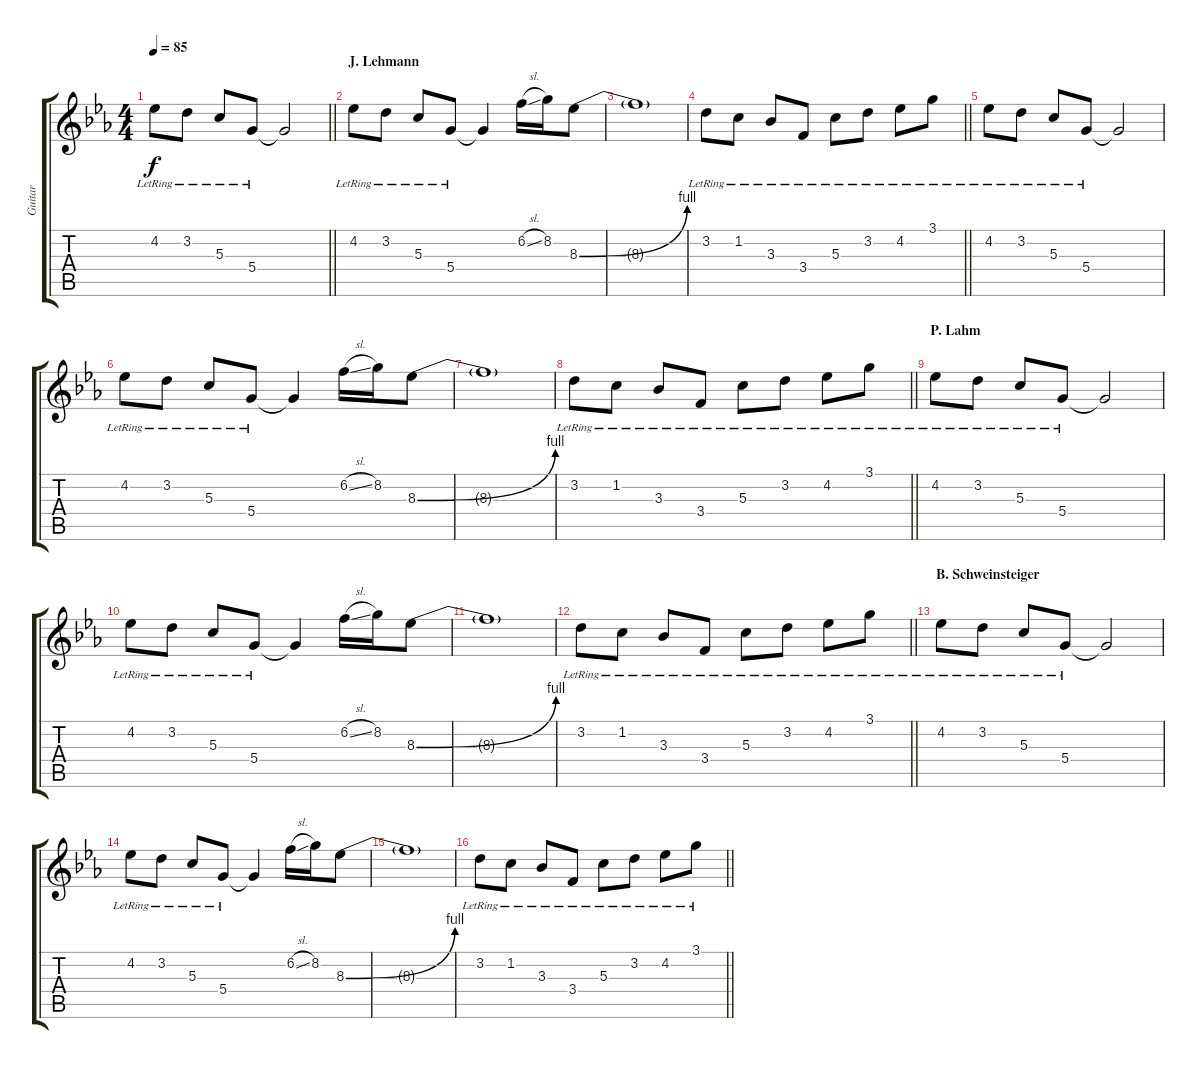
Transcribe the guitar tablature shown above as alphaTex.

\track ("Guitar" "Guitar") {instrument electricguitarclean}
\staff {score tabs}
\tuning (E4 B3 G3 D3 A2 E2) {hide}
\ts (4 4)
\tempo 85
\clef g2
\barLineRight lightlight
\ks cminor
4.2{lr}.8{dy f} 3.2{lr}.8 5.3{lr}.8 5.4{lr}.8 5.4{t}.2 |
\section ("" "J. Lehmann")
4.2{lr}.8 3.2{lr}.8 5.3{lr}.8 5.4{lr}.8 5.4{t}.4 6.2{sl}.16 8.2.16 8.3{be (bend 0 0 60 4)}.8 |
8.3{t}.1 |
\barLineRight lightlight
3.2{lr}.8 1.2{lr}.8 3.3{lr}.8 3.4{lr}.8 5.3{lr}.8 3.2{lr}.8 4.2{lr}.8 3.1{lr}.8 |
4.2{lr}.8 3.2{lr}.8 5.3{lr}.8 5.4{lr}.8 5.4{t}.2 |
4.2{lr}.8 3.2{lr}.8 5.3{lr}.8 5.4{lr}.8 5.4{t}.4 6.2{sl}.16 8.2.16 8.3{be (bend 0 0 60 4)}.8 |
8.3{t}.1 |
\barLineRight lightlight
3.2{lr}.8 1.2{lr}.8 3.3{lr}.8 3.4{lr}.8 5.3{lr}.8 3.2{lr}.8 4.2{lr}.8 3.1{lr}.8 |
\section ("" "P. Lahm")
4.2{lr}.8 3.2{lr}.8 5.3{lr}.8 5.4{lr}.8 5.4{t}.2 |
4.2{lr}.8 3.2{lr}.8 5.3{lr}.8 5.4{lr}.8 5.4{t}.4 6.2{sl}.16 8.2.16 8.3{be (bend 0 0 60 4)}.8 |
8.3{t}.1 |
\barLineRight lightlight
3.2{lr}.8 1.2{lr}.8 3.3{lr}.8 3.4{lr}.8 5.3{lr}.8 3.2{lr}.8 4.2{lr}.8 3.1{lr}.8 |
\section ("" "B. Schweinsteiger")
4.2{lr}.8 3.2{lr}.8 5.3{lr}.8 5.4{lr}.8 5.4{t}.2 |
4.2{lr}.8 3.2{lr}.8 5.3{lr}.8 5.4{lr}.8 5.4{t}.4 6.2{sl}.16 8.2.16 8.3{be (bend 0 0 60 4)}.8 |
8.3{t}.1 |
\barLineRight lightlight
3.2{lr}.8 1.2{lr}.8 3.3{lr}.8 3.4{lr}.8 5.3{lr}.8 3.2{lr}.8 4.2{lr}.8 3.1{lr}.8
